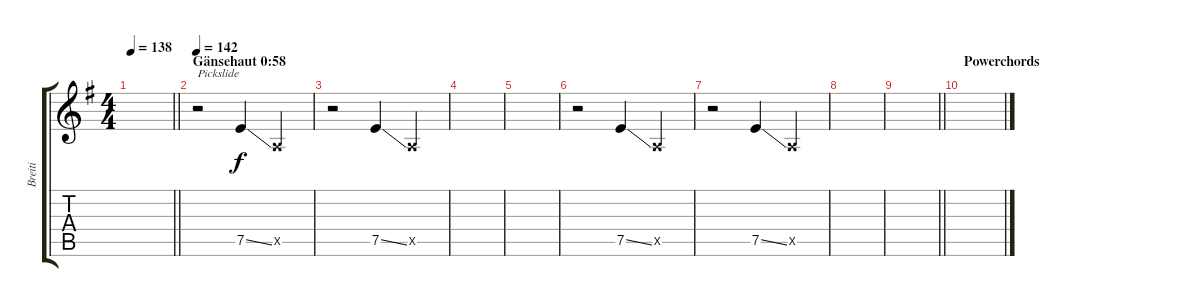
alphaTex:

\track ("Breiti" "Breiti") {instrument overdrivenguitar}
\staff {score tabs}
\tuning (E4 B3 G3 D3 A2 E2) {hide}
\ts (4 4)
\tempo 138
\clef g2
\barLineRight lightlight
\ks g
|
\section ("" "Gänsehaut 0:58")
\tempo 142
r.2{txt "Pickslide" volume 6 instrument distortionguitar} 7.5{ss}.4 0.5{x}.4 |
r.2 7.5{ss}.4 0.5{x}.4 |
|
|
r.2 7.5{ss}.4 0.5{x}.4 |
r.2 7.5{ss}.4 0.5{x}.4 |
|
\barLineRight lightlight
|
\section ("" "Powerchords")
